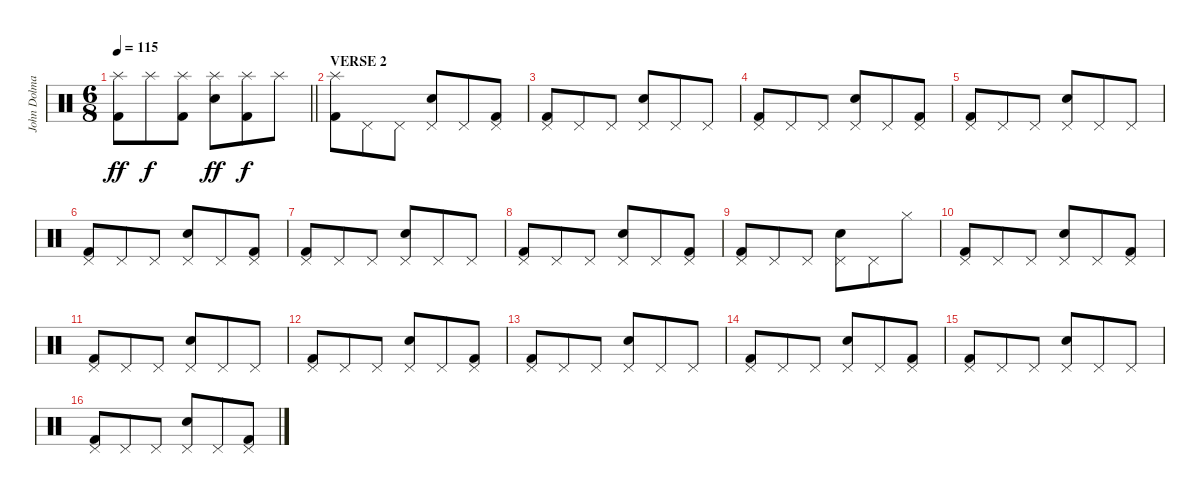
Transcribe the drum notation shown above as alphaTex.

\track ("John Dolmayan" "John Dolma") {instrument percussion}
\staff {score}
\articulation defaults
\ts (6 8)
\tempo 115
\clef neutral
\barLineRight lightlight
\ks c
("Splash (hit)" "Kick (hit) 2").8{dy ff} "Splash (hit)".8{dy f} ("Splash (hit)" "Kick (hit) 2").8 ("Splash (hit)" "Electric Snare (hit)").8{dy ff} ("Splash (hit)" "Kick (hit) 2").8{dy f} "Splash (hit)".8 |
\section ("" "VERSE 2")
("Splash (hit)" "Kick (hit) 2").8 "Pedal Hi-Hat (hit)".8 "Pedal Hi-Hat (hit)".8 ("Pedal Hi-Hat (hit)" "Electric Snare (hit)").8 "Pedal Hi-Hat (hit)".8 ("Pedal Hi-Hat (hit)" "Kick (hit) 2").8 |
("Pedal Hi-Hat (hit)" "Kick (hit) 2").8 "Pedal Hi-Hat (hit)".8 "Pedal Hi-Hat (hit)".8 ("Pedal Hi-Hat (hit)" "Electric Snare (hit)").8 "Pedal Hi-Hat (hit)".8 "Pedal Hi-Hat (hit)".8 |
("Pedal Hi-Hat (hit)" "Kick (hit) 2").8 "Pedal Hi-Hat (hit)".8 "Pedal Hi-Hat (hit)".8 ("Pedal Hi-Hat (hit)" "Electric Snare (hit)").8 "Pedal Hi-Hat (hit)".8 ("Pedal Hi-Hat (hit)" "Kick (hit) 2").8 |
("Pedal Hi-Hat (hit)" "Kick (hit) 2").8 "Pedal Hi-Hat (hit)".8 "Pedal Hi-Hat (hit)".8 ("Pedal Hi-Hat (hit)" "Electric Snare (hit)").8 "Pedal Hi-Hat (hit)".8 "Pedal Hi-Hat (hit)".8 |
("Pedal Hi-Hat (hit)" "Kick (hit) 2").8 "Pedal Hi-Hat (hit)".8 "Pedal Hi-Hat (hit)".8 ("Pedal Hi-Hat (hit)" "Electric Snare (hit)").8 "Pedal Hi-Hat (hit)".8 ("Pedal Hi-Hat (hit)" "Kick (hit) 2").8 |
("Pedal Hi-Hat (hit)" "Kick (hit) 2").8 "Pedal Hi-Hat (hit)".8 "Pedal Hi-Hat (hit)".8 ("Pedal Hi-Hat (hit)" "Electric Snare (hit)").8 "Pedal Hi-Hat (hit)".8 "Pedal Hi-Hat (hit)".8 |
("Pedal Hi-Hat (hit)" "Kick (hit) 2").8 "Pedal Hi-Hat (hit)".8 "Pedal Hi-Hat (hit)".8 ("Pedal Hi-Hat (hit)" "Electric Snare (hit)").8 "Pedal Hi-Hat (hit)".8 ("Pedal Hi-Hat (hit)" "Kick (hit) 2").8 |
("Pedal Hi-Hat (hit)" "Kick (hit) 2").8 "Pedal Hi-Hat (hit)".8 "Pedal Hi-Hat (hit)".8 ("Pedal Hi-Hat (hit)" "Electric Snare (hit)").8 "Pedal Hi-Hat (hit)".8 "Hi-Hat (closed)".8 |
("Pedal Hi-Hat (hit)" "Kick (hit) 2").8 "Pedal Hi-Hat (hit)".8 "Pedal Hi-Hat (hit)".8 ("Pedal Hi-Hat (hit)" "Electric Snare (hit)").8 "Pedal Hi-Hat (hit)".8 ("Pedal Hi-Hat (hit)" "Kick (hit) 2").8 |
("Pedal Hi-Hat (hit)" "Kick (hit) 2").8 "Pedal Hi-Hat (hit)".8 "Pedal Hi-Hat (hit)".8 ("Pedal Hi-Hat (hit)" "Electric Snare (hit)").8 "Pedal Hi-Hat (hit)".8 "Pedal Hi-Hat (hit)".8 |
("Pedal Hi-Hat (hit)" "Kick (hit) 2").8 "Pedal Hi-Hat (hit)".8 "Pedal Hi-Hat (hit)".8 ("Pedal Hi-Hat (hit)" "Electric Snare (hit)").8 "Pedal Hi-Hat (hit)".8 ("Pedal Hi-Hat (hit)" "Kick (hit) 2").8 |
("Pedal Hi-Hat (hit)" "Kick (hit) 2").8 "Pedal Hi-Hat (hit)".8 "Pedal Hi-Hat (hit)".8 ("Pedal Hi-Hat (hit)" "Electric Snare (hit)").8 "Pedal Hi-Hat (hit)".8 "Pedal Hi-Hat (hit)".8 |
("Pedal Hi-Hat (hit)" "Kick (hit) 2").8 "Pedal Hi-Hat (hit)".8 "Pedal Hi-Hat (hit)".8 ("Pedal Hi-Hat (hit)" "Electric Snare (hit)").8 "Pedal Hi-Hat (hit)".8 ("Pedal Hi-Hat (hit)" "Kick (hit) 2").8 |
("Pedal Hi-Hat (hit)" "Kick (hit) 2").8 "Pedal Hi-Hat (hit)".8 "Pedal Hi-Hat (hit)".8 ("Pedal Hi-Hat (hit)" "Electric Snare (hit)").8 "Pedal Hi-Hat (hit)".8 "Pedal Hi-Hat (hit)".8 |
("Pedal Hi-Hat (hit)" "Kick (hit) 2").8 "Pedal Hi-Hat (hit)".8 "Pedal Hi-Hat (hit)".8 ("Pedal Hi-Hat (hit)" "Electric Snare (hit)").8 "Pedal Hi-Hat (hit)".8 ("Pedal Hi-Hat (hit)" "Kick (hit) 2").8
